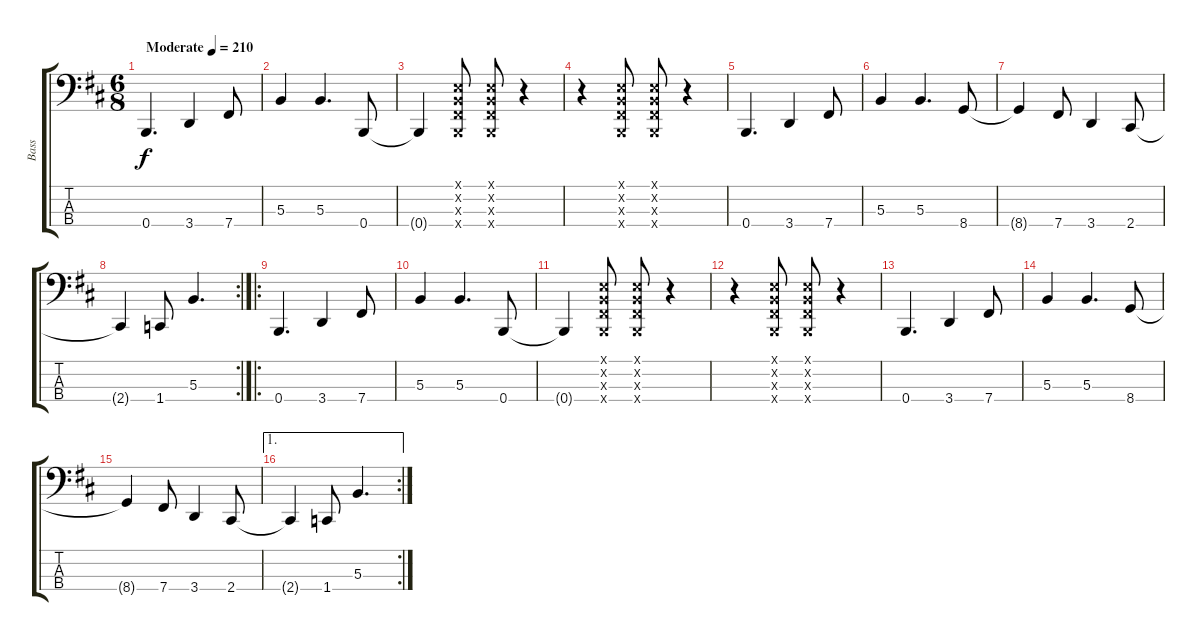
\track ("Bass" "Bass") {instrument electricbasspick}
\staff {score tabs}
\tuning (E2 B1 Gb1 B0) {hide}
\ts (6 8)
\tempo (210 "Moderate")
\clef f4
\ks bminor
0.4.4{d dy f instrument electricbasspick} 3.4.4 7.4.8 |
5.3.4 5.3.4{d} 0.4.8 |
0.4{t}.4 (0.1{x} 0.2{x} 0.3{x} 0.4{x}).8 (0.1{x} 0.2{x} 0.3{x} 0.4{x}).8 r.4 |
r.4 (0.1{x} 0.2{x} 0.3{x} 0.4{x}).8 (0.1{x} 0.2{x} 0.3{x} 0.4{x}).8 r.4 |
0.4.4{d} 3.4.4 7.4.8 |
5.3.4 5.3.4{d} 8.4.8 |
8.4{t}.4 7.4.8 3.4.4 2.4.8 |
\rc 2
2.4{t}.4 1.4.8 5.3.4{d} |
\ro
0.4.4{d} 3.4.4 7.4.8 |
5.3.4 5.3.4{d} 0.4.8 |
0.4{t}.4 (0.1{x} 0.2{x} 0.3{x} 0.4{x}).8 (0.1{x} 0.2{x} 0.3{x} 0.4{x}).8 r.4 |
r.4 (0.1{x} 0.2{x} 0.3{x} 0.4{x}).8 (0.1{x} 0.2{x} 0.3{x} 0.4{x}).8 r.4 |
0.4.4{d} 3.4.4 7.4.8 |
5.3.4 5.3.4{d} 8.4.8 |
8.4{t}.4 7.4.8 3.4.4 2.4.8 |
\ae 1
\rc 2
2.4{t}.4 1.4.8 5.3.4{d}
